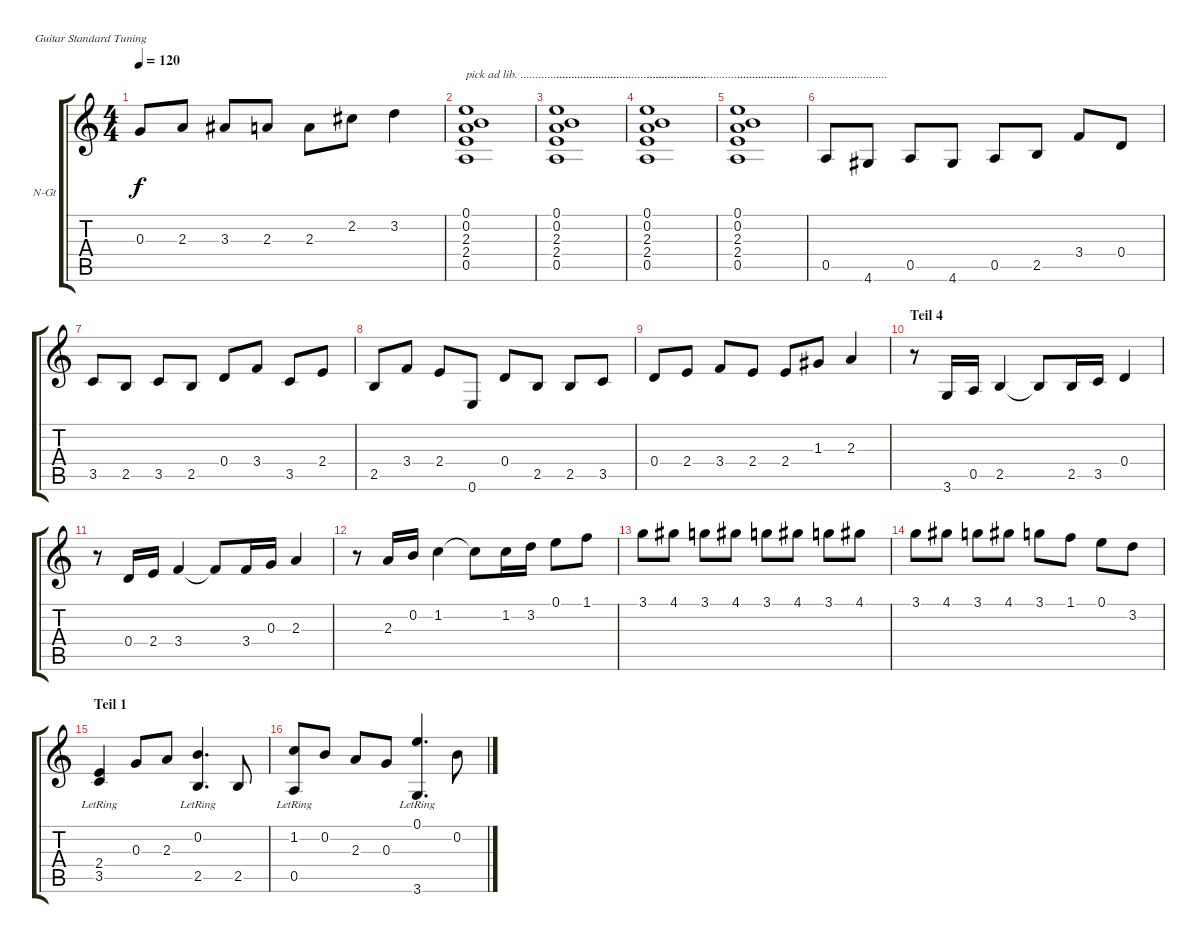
\bracketExtendMode groupsimilarinstruments
\firstSystemTrackNameOrientation horizontal
\otherSystemsTrackNameOrientation horizontal
\track ("Spur 2" "N-Gt") {instrument acousticguitarnylon}
\staff {score tabs}
\tuning (E4 B3 G3 D3 A2 E2)
\ts (4 4)
\tempo 120
\clef g2
\ks c
0.3.8{dy f} 2.3.8 3.3.8 2.3.8 2.3.8 2.2.8 3.2.4 |
(0.1 0.2 2.3 2.4 0.5).1{txt "pick ad lib. ....................................."} |
(0.1 0.2 2.3 2.4 0.5).1{txt ".................................................."} |
(0.1 0.2 2.3 2.4 0.5).1{txt ".................................................."} |
(0.1 0.2 2.3 2.4 0.5).1{txt ".................................................."} |
0.5.8 4.6.8 0.5.8 4.6.8 0.5.8 2.5.8 3.4.8 0.4.8 |
3.5.8 2.5.8 3.5.8 2.5.8 0.4.8 3.4.8 3.5.8 2.4.8 |
2.5.8 3.4.8 2.4.8 0.6.8 0.4.8 2.5.8 2.5.8 3.5.8 |
0.4.8 2.4.8 3.4.8 2.4.8 2.4.8 1.3.8 2.3.4 |
\section ("" "Teil 4")
r.8 3.6.16 0.5.16 2.5.4 2.5{t}.8 2.5.16 3.5.16 0.4.4 |
r.8 0.4.16 2.4.16 3.4.4 3.4{t}.8 3.4.16 0.3.16 2.3.4 |
r.8 2.3.16 0.2.16 1.2.4 1.2{t}.8 1.2.16 3.2.16 0.1.8 1.1.8 |
3.1.8 4.1.8 3.1.8 4.1.8 3.1.8 4.1.8 3.1.8 4.1.8 |
3.1.8 4.1.8 3.1.8 4.1.8 3.1.8 1.1.8 0.1.8 3.2.8 |
\section ("" "Teil 1")
(2.4 3.5{lr}).4 0.3.8 2.3.8 (0.2 2.5{lr}).4{d} 2.5.8 |
(1.2 0.5{lr}).8 0.2.8 2.3.8 0.3.8 (0.1 3.6{lr}).4{d} 0.2.8
